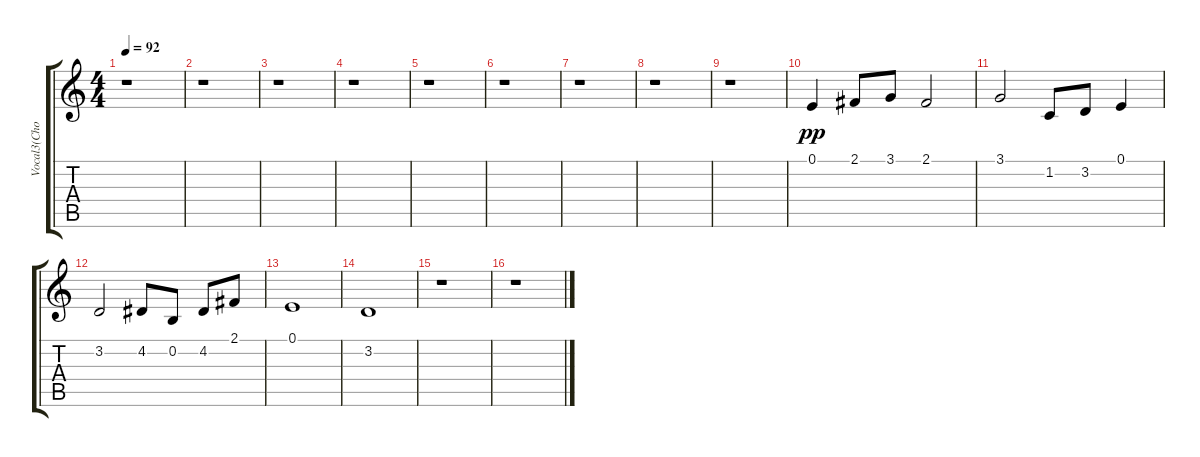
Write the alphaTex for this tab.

\track ("Vocal3(Chorus)" "Vocal3(Cho") {instrument choiraahs}
\staff {score tabs}
\tuning (E4 B3 G3 D3 A2 E2) {hide}
\ts (4 4)
\tempo 92
\clef g2
\ks c
r.1{dy f} |
r.1 |
r.1 |
r.1 |
r.1 |
r.1 |
r.1 |
r.1 |
r.1 |
0.1.4{dy pp} 2.1.8 3.1.8 2.1.2 |
3.1.2 1.2.8 3.2.8 0.1.4 |
3.2.2 4.2.8 0.2.8 4.2.8 2.1.8 |
0.1.1 |
3.2.1 |
r.1 |
r.1
